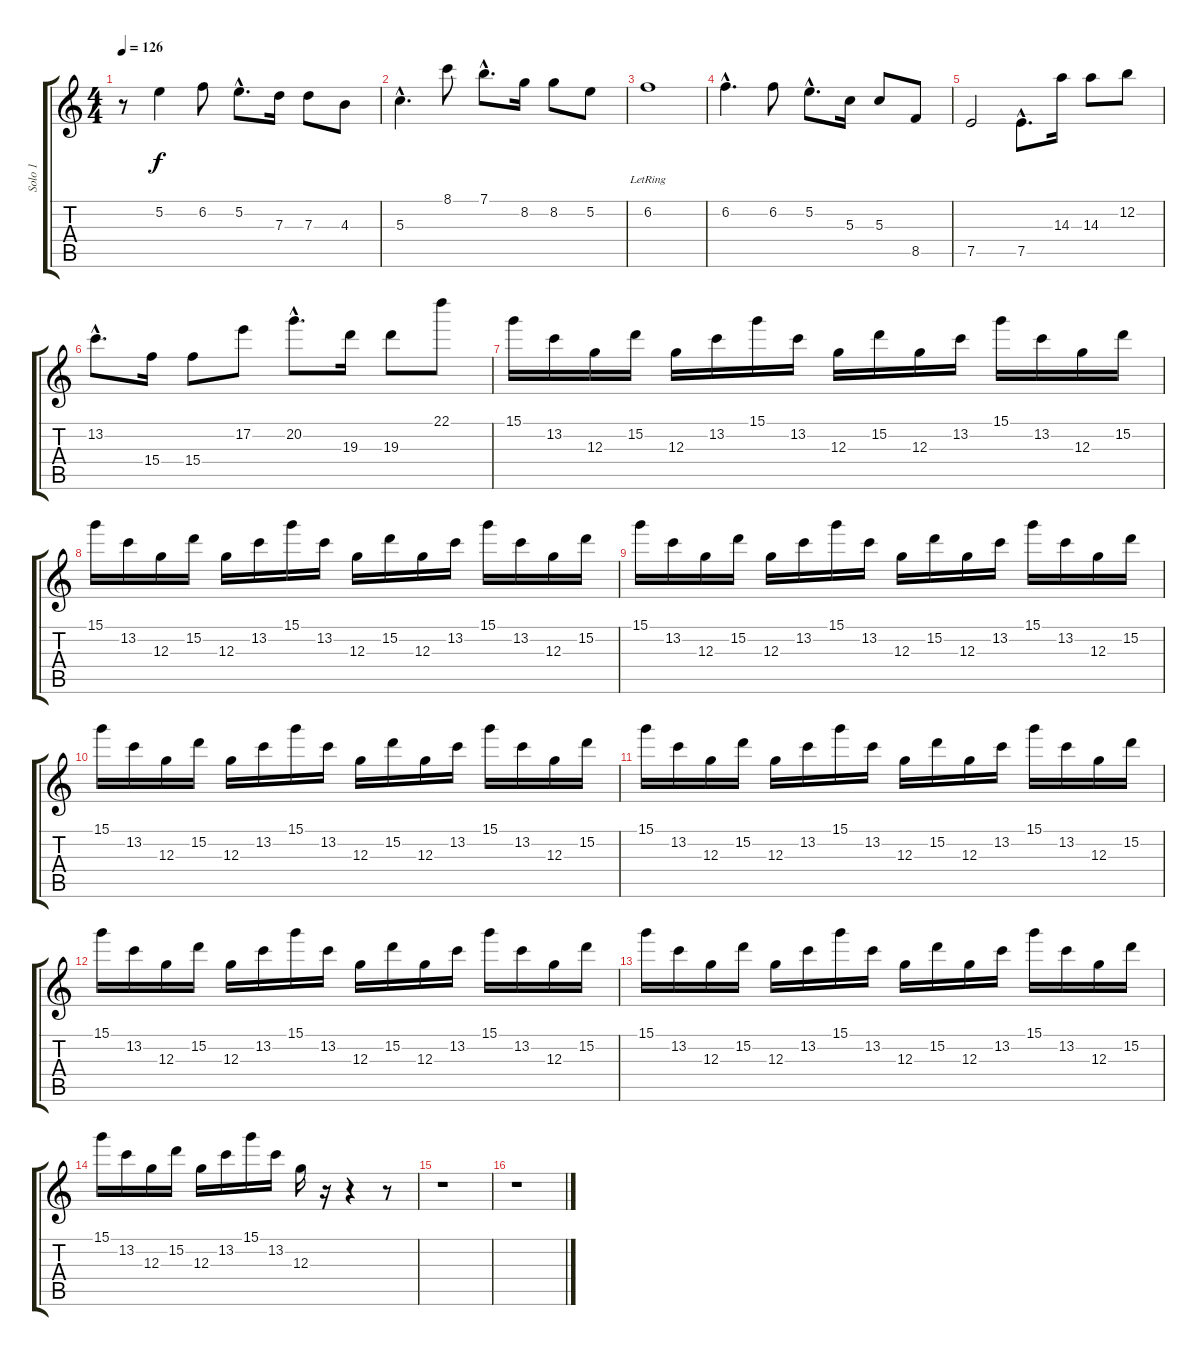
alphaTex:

\track ("Solo 1" "Solo 1") {instrument overdrivenguitar}
\staff {score tabs}
\tuning (E4 B3 G3 D3 A2 E2) {hide}
\ts (4 4)
\tempo 126
\clef g2
\ks c
r.8{dy f} 5.2.4 6.2.8 5.2{hac}.8{d} 7.3.16 7.3.8 4.3.8 |
5.3{hac}.4{d} 8.1.8 7.1{hac}.8{d} 8.2.16 8.2.8 5.2.8 |
6.2{lr}.1 |
6.2{hac}.4{d} 6.2.8 5.2{hac}.8{d} 5.3.16 5.3.8 8.5.8 |
7.5.2 7.5{hac}.8{d} 14.3.16 14.3.8 12.2.8 |
13.2{hac}.8{d} 15.4.16 15.4.8 17.2.8 20.2{hac}.8{d} 19.3.16 19.3.8 22.1.8 |
15.1.16 13.2.16 12.3.16 15.2.16 12.3.16 13.2.16 15.1.16 13.2.16 12.3.16 15.2.16 12.3.16 13.2.16 15.1.16 13.2.16 12.3.16 15.2.16 |
15.1.16 13.2.16 12.3.16 15.2.16 12.3.16 13.2.16 15.1.16 13.2.16 12.3.16 15.2.16 12.3.16 13.2.16 15.1.16 13.2.16 12.3.16 15.2.16 |
15.1.16 13.2.16 12.3.16 15.2.16 12.3.16 13.2.16 15.1.16 13.2.16 12.3.16 15.2.16 12.3.16 13.2.16 15.1.16 13.2.16 12.3.16 15.2.16 |
15.1.16 13.2.16 12.3.16 15.2.16 12.3.16 13.2.16 15.1.16 13.2.16 12.3.16 15.2.16 12.3.16 13.2.16 15.1.16 13.2.16 12.3.16 15.2.16 |
15.1.16 13.2.16 12.3.16 15.2.16 12.3.16 13.2.16 15.1.16 13.2.16 12.3.16 15.2.16 12.3.16 13.2.16 15.1.16 13.2.16 12.3.16 15.2.16 |
15.1.16 13.2.16 12.3.16 15.2.16 12.3.16 13.2.16 15.1.16 13.2.16 12.3.16 15.2.16 12.3.16 13.2.16 15.1.16 13.2.16 12.3.16 15.2.16 |
15.1.16 13.2.16 12.3.16 15.2.16 12.3.16 13.2.16 15.1.16 13.2.16 12.3.16 15.2.16 12.3.16 13.2.16 15.1.16 13.2.16 12.3.16 15.2.16 |
15.1.16 13.2.16 12.3.16 15.2.16 12.3.16 13.2.16 15.1.16 13.2.16 12.3.16 r.16 r.4 r.8 |
r.1 |
r.1
